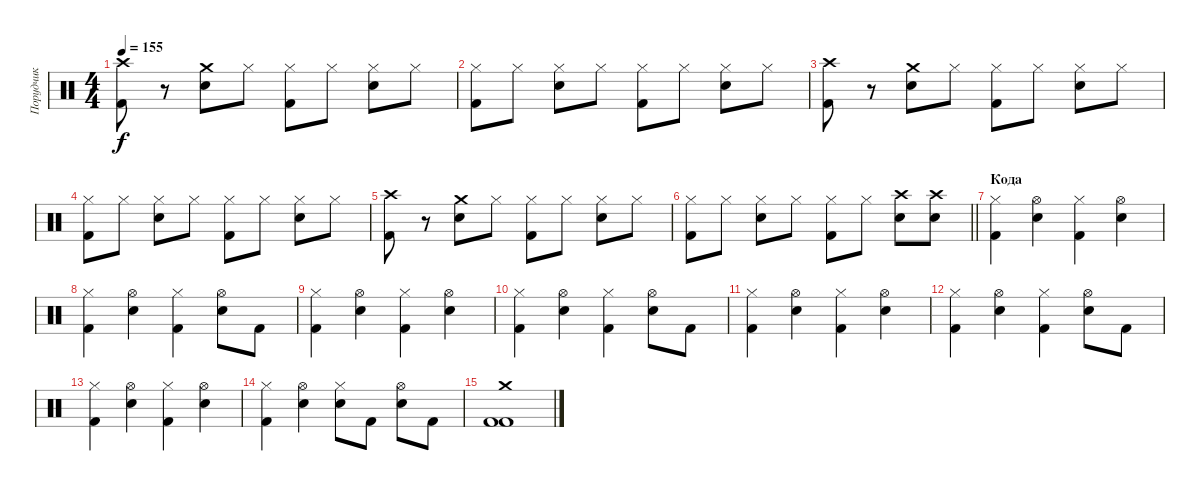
\track ("Порудчик" "Порудчик") {instrument percussion}
\staff {score}
\articulation defaults
\ts (4 4)
\tempo 155
\clef neutral
\ks c
("Crash high (hit)" "Kick (hit) 2").8{dy f} r.8 ("Crash medium (hit)" "Electric Snare (hit)").8 "Hi-Hat (closed)".8 ("Hi-Hat (closed)" "Kick (hit) 2").8 "Hi-Hat (closed)".8 ("Hi-Hat (closed)" "Electric Snare (hit)").8 "Hi-Hat (closed)".8 |
("Hi-Hat (closed)" "Kick (hit) 2").8 "Hi-Hat (closed)".8 ("Hi-Hat (closed)" "Electric Snare (hit)").8 "Hi-Hat (closed)".8 ("Hi-Hat (closed)" "Kick (hit) 2").8 "Hi-Hat (closed)".8 ("Hi-Hat (closed)" "Electric Snare (hit)").8 "Hi-Hat (closed)".8 |
("Crash high (hit)" "Kick (hit) 2").8 r.8 ("Crash medium (hit)" "Electric Snare (hit)").8 "Hi-Hat (closed)".8 ("Hi-Hat (closed)" "Kick (hit) 2").8 "Hi-Hat (closed)".8 ("Hi-Hat (closed)" "Electric Snare (hit)").8 "Hi-Hat (closed)".8 |
("Hi-Hat (closed)" "Kick (hit) 2").8 "Hi-Hat (closed)".8 ("Hi-Hat (closed)" "Electric Snare (hit)").8 "Hi-Hat (closed)".8 ("Hi-Hat (closed)" "Kick (hit) 2").8 "Hi-Hat (closed)".8 ("Hi-Hat (closed)" "Electric Snare (hit)").8 "Hi-Hat (closed)".8 |
("Crash high (hit)" "Kick (hit) 2").8 r.8 ("Crash medium (hit)" "Electric Snare (hit)").8 "Hi-Hat (closed)".8 ("Hi-Hat (closed)" "Kick (hit) 2").8 "Hi-Hat (closed)".8 ("Hi-Hat (closed)" "Electric Snare (hit)").8 "Hi-Hat (closed)".8 |
\barLineRight lightlight
("Hi-Hat (closed)" "Kick (hit) 2").8 "Hi-Hat (closed)".8 ("Hi-Hat (closed)" "Electric Snare (hit)").8 "Hi-Hat (closed)".8 ("Hi-Hat (closed)" "Kick (hit) 2").8 "Hi-Hat (closed)".8 ("Crash high (hit)" "Electric Snare (hit)").8 ("Crash high (hit)" "Electric Snare (hit)").8 |
\section ("" "Кода")
("Hi-Hat (closed)" "Kick (hit) 2").4 ("Hi-Hat (open)" "Electric Snare (hit)").4 ("Hi-Hat (closed)" "Kick (hit) 2").4 ("Hi-Hat (open)" "Electric Snare (hit)").4 |
("Hi-Hat (closed)" "Kick (hit) 2").4 ("Hi-Hat (open)" "Electric Snare (hit)").4 ("Hi-Hat (closed)" "Kick (hit) 2").4 ("Hi-Hat (open)" "Electric Snare (hit)").8 "Kick (hit) 2".8 |
("Hi-Hat (closed)" "Kick (hit) 2").4 ("Hi-Hat (open)" "Electric Snare (hit)").4 ("Hi-Hat (closed)" "Kick (hit) 2").4 ("Hi-Hat (open)" "Electric Snare (hit)").4 |
("Hi-Hat (closed)" "Kick (hit) 2").4 ("Hi-Hat (open)" "Electric Snare (hit)").4 ("Hi-Hat (closed)" "Kick (hit) 2").4 ("Hi-Hat (open)" "Electric Snare (hit)").8 "Kick (hit) 2".8 |
("Hi-Hat (closed)" "Kick (hit) 2").4 ("Hi-Hat (open)" "Electric Snare (hit)").4 ("Hi-Hat (closed)" "Kick (hit) 2").4 ("Hi-Hat (open)" "Electric Snare (hit)").4 |
("Hi-Hat (closed)" "Kick (hit) 2").4 ("Hi-Hat (open)" "Electric Snare (hit)").4 ("Hi-Hat (closed)" "Kick (hit) 2").4 ("Hi-Hat (open)" "Electric Snare (hit)").8 "Kick (hit) 2".8 |
("Hi-Hat (closed)" "Kick (hit) 2").4 ("Hi-Hat (open)" "Electric Snare (hit)").4 ("Hi-Hat (closed)" "Kick (hit) 2").4 ("Hi-Hat (open)" "Electric Snare (hit)").4 |
("Hi-Hat (closed)" "Kick (hit) 2").4 ("Hi-Hat (open)" "Electric Snare (hit)").4 ("Hi-Hat (closed)" "Electric Snare (hit)").8 "Kick (hit) 2".8 ("Hi-Hat (open)" "Electric Snare (hit)").8 "Kick (hit) 2".8 |
("Crash medium (hit)" "Kick (hit) 2" "Kick (hit) 2").1
